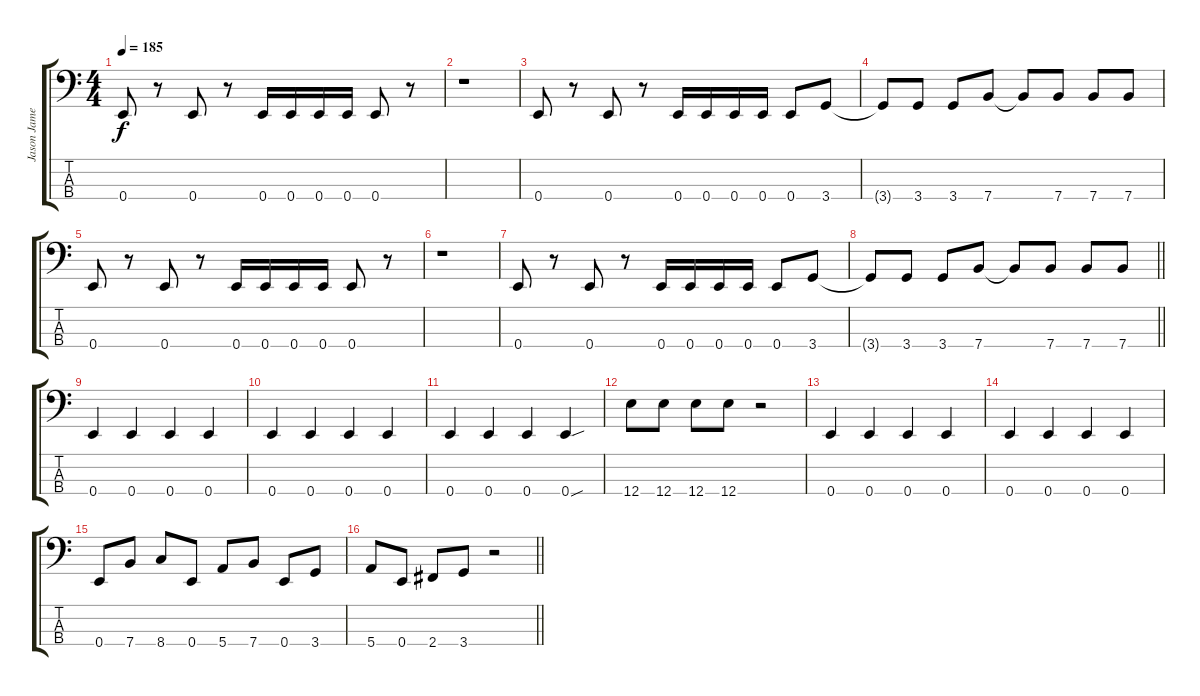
\track ("Jason James" "Jason Jame") {instrument electricbasspick}
\staff {score tabs}
\tuning (G2 D2 A1 E1) {hide}
\ts (4 4)
\tempo 185
\clef f4
\ks c
0.4.8{dy f} r.8 0.4.8 r.8 0.4.16 0.4.16 0.4.16 0.4.16 0.4.8 r.8 |
r.1 |
0.4.8 r.8 0.4.8 r.8 0.4.16 0.4.16 0.4.16 0.4.16 0.4.8 3.4.8 |
3.4{t}.8 3.4.8 3.4.8 7.4.8 7.4{t}.8 7.4.8 7.4.8 7.4.8 |
0.4.8 r.8 0.4.8 r.8 0.4.16 0.4.16 0.4.16 0.4.16 0.4.8 r.8 |
r.1 |
0.4.8 r.8 0.4.8 r.8 0.4.16 0.4.16 0.4.16 0.4.16 0.4.8 3.4.8 |
\barLineRight lightlight
3.4{t}.8 3.4.8 3.4.8 7.4.8 7.4{t}.8 7.4.8 7.4.8 7.4.8 |
0.4.4 0.4.4 0.4.4 0.4.4 |
0.4.4 0.4.4 0.4.4 0.4.4 |
0.4.4 0.4.4 0.4.4 0.4{sou}.4 |
12.4.8 12.4.8 12.4.8 12.4.8 r.2 |
0.4.4 0.4.4 0.4.4 0.4.4 |
0.4.4 0.4.4 0.4.4 0.4.4 |
0.4.8 7.4.8 8.4.8 0.4.8 5.4.8 7.4.8 0.4.8 3.4.8 |
\barLineRight lightlight
5.4.8 0.4.8 2.4.8 3.4.8 r.2
